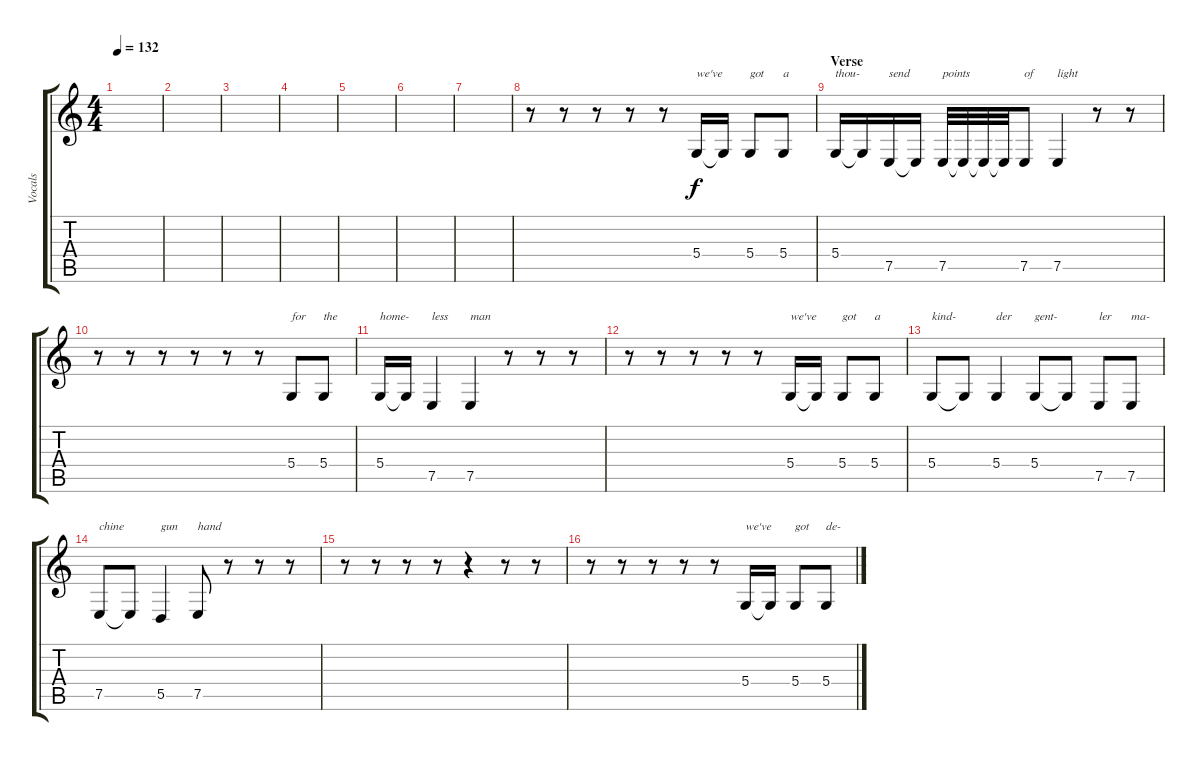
\track ("Vocals" "Vocals") {instrument lead6voice}
\staff {score tabs}
\tuning (E4 B3 G3 D3 A2 E2) {hide}
\ts (4 4)
\tempo 132
\clef g2
\ks c
|
|
|
|
|
|
|
r.8 r.8 r.8 r.8 r.8 5.4.16{txt "we've"} 5.4{t}.16 5.4.8{txt "got"} 5.4.8{txt "a"} |
\section ("" "Verse")
5.4.16{txt "thou-"} 5.4{t}.16 7.5.16{txt "send"} 7.5{t}.16 7.5.32{txt "points"} 7.5{t}.32 7.5{t}.32 7.5{t}.32 7.5.8{txt "of"} 7.5.4{txt "light"} r.8 r.8 |
r.8 r.8 r.8 r.8 r.8 r.8 5.4.8{txt "for"} 5.4.8{txt "the"} |
5.4.16{txt "home-"} 5.4{t}.16 7.5.4{txt "less"} 7.5.4{txt "man"} r.8 r.8 r.8 |
r.8 r.8 r.8 r.8 r.8 5.4.16{txt "we've"} 5.4{t}.16 5.4.8{txt "got"} 5.4.8{txt "a"} |
5.4.8{txt "kind-"} 5.4{t}.8 5.4.4{txt "der"} 5.4.8{txt "gent-"} 5.4{t}.8 7.5.8{txt "ler"} 7.5.8{txt "ma-"} |
7.5.8{txt "chine"} 7.5{t}.8 5.5.4{txt "gun"} 7.5.8{txt "hand"} r.8 r.8 r.8 |
r.8 r.8 r.8 r.8 r.4 r.8 r.8 |
r.8 r.8 r.8 r.8 r.8 5.4.16{txt "we've"} 5.4{t}.16 5.4.8{txt "got"} 5.4.8{txt "de-"}
